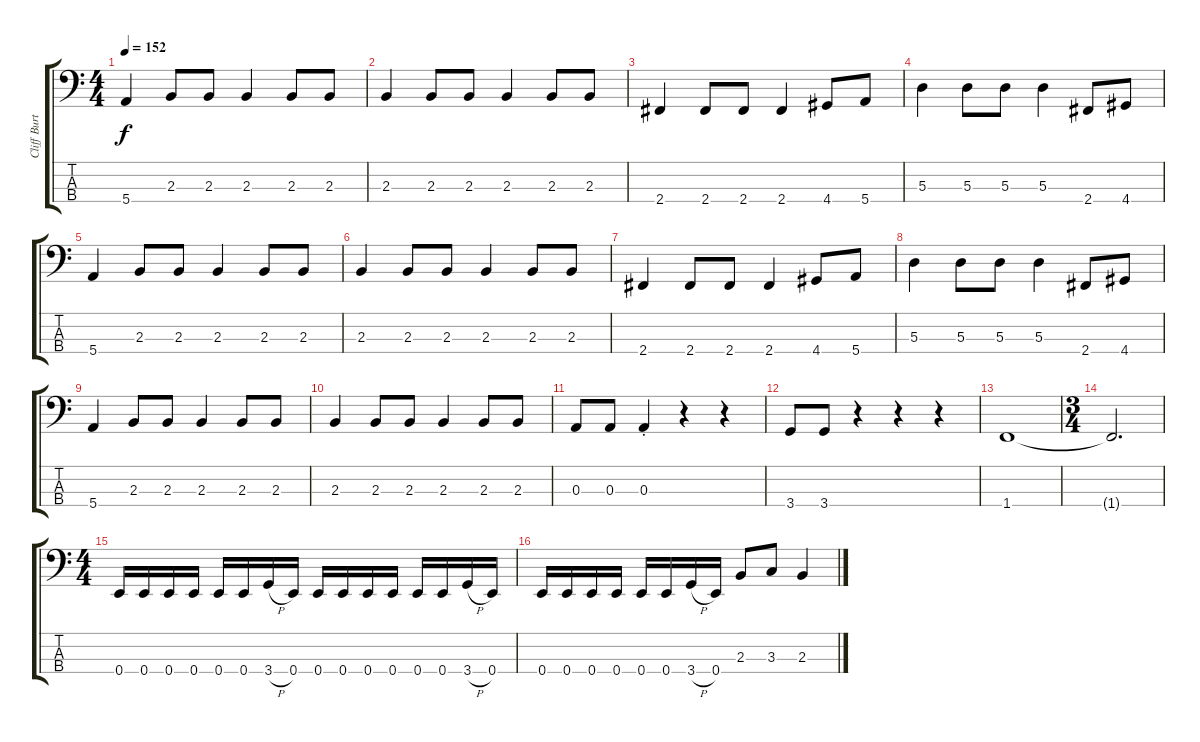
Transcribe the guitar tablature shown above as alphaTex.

\track ("Cliff Burton" "Cliff Burt") {instrument electricbassfinger}
\staff {score tabs}
\tuning (G2 D2 A1 E1) {hide}
\ts (4 4)
\tempo 152
\clef f4
\ks c
5.4.4{dy f} 2.3.8 2.3.8 2.3.4 2.3.8 2.3.8 |
2.3.4 2.3.8 2.3.8 2.3.4 2.3.8 2.3.8 |
2.4.4 2.4.8 2.4.8 2.4.4 4.4.8 5.4.8 |
5.3.4 5.3.8 5.3.8 5.3.4 2.4.8 4.4.8 |
5.4.4 2.3.8 2.3.8 2.3.4 2.3.8 2.3.8 |
2.3.4 2.3.8 2.3.8 2.3.4 2.3.8 2.3.8 |
2.4.4 2.4.8 2.4.8 2.4.4 4.4.8 5.4.8 |
5.3.4 5.3.8 5.3.8 5.3.4 2.4.8 4.4.8 |
5.4.4 2.3.8 2.3.8 2.3.4 2.3.8 2.3.8 |
2.3.4 2.3.8 2.3.8 2.3.4 2.3.8 2.3.8 |
0.3.8 0.3.8 0.3{st}.4 r.4 r.4 |
3.4.8 3.4.8 r.4 r.4 r.4 |
1.4.1 |
\ts (3 4)
1.4{t}.2{d} |
\ts (4 4)
0.4.16 0.4.16 0.4.16 0.4.16 0.4.16 0.4.16 3.4{h}.16 0.4.16 0.4.16 0.4.16 0.4.16 0.4.16 0.4.16 0.4.16 3.4{h}.16 0.4.16 |
0.4.16 0.4.16 0.4.16 0.4.16 0.4.16 0.4.16 3.4{h}.16 0.4.16 2.3.8 3.3.8 2.3.4
